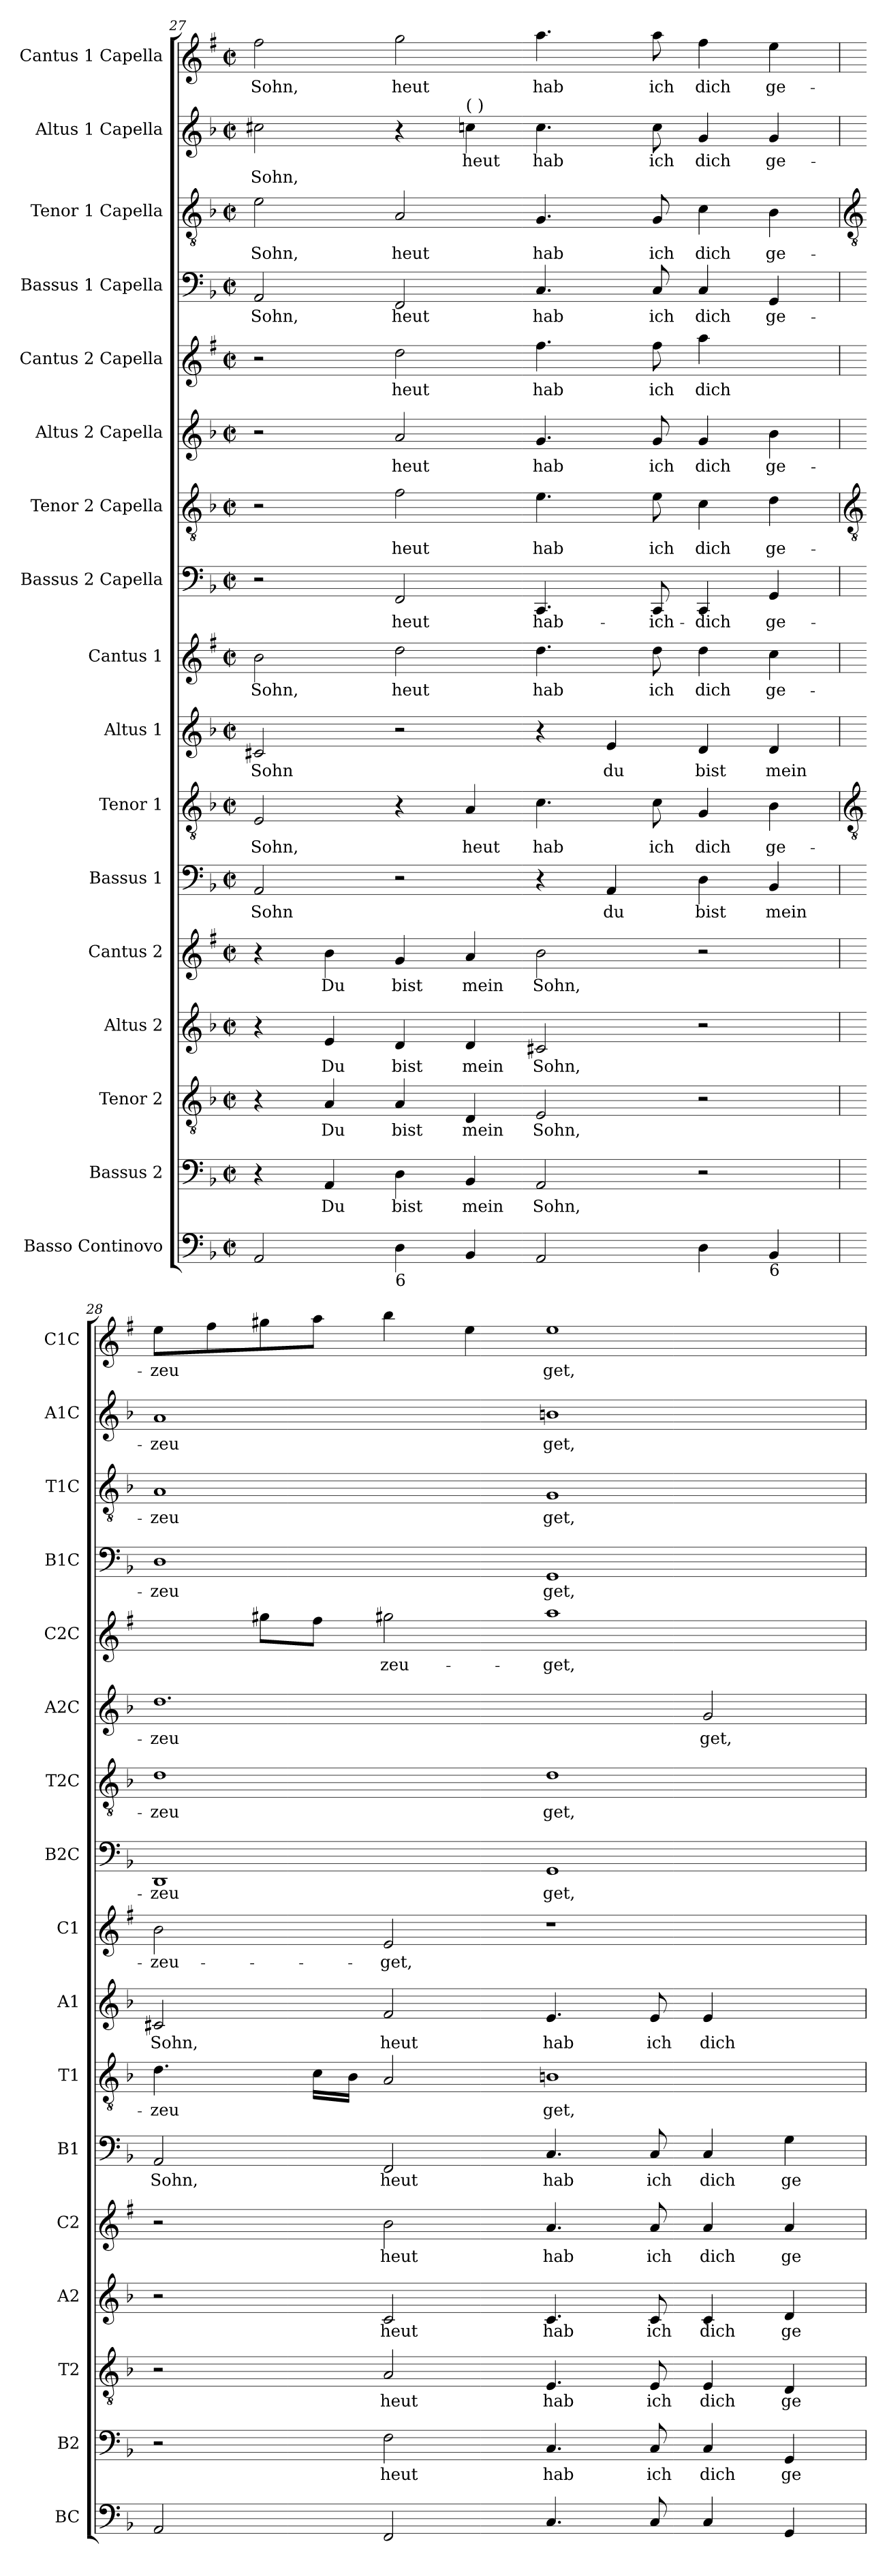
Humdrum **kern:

**kern	**kern	**text	**kern	**text	**kern	**text	**kern	**text	**kern	**text	**kern	**text	**kern	**text	**kern	**text	**kern	**text	**kern	**text	**kern	**text	**kern	**text	**kern	**text	**kern	**text	**kern	**text	**text	**kern	**text
*part17	*part16	*part16	*part15	*part15	*part14	*part14	*part13	*part13	*part12	*part12	*part11	*part11	*part10	*part10	*part9	*part9	*part8	*part8	*part7	*part7	*part6	*part6	*part5	*part5	*part4	*part4	*part3	*part3	*part2	*part2	*part2	*part1	*part1
*staff17	*staff16	*staff16	*staff15	*staff15	*staff14	*staff14	*staff13	*staff13	*staff12	*staff12	*staff11	*staff11	*staff10	*staff10	*staff9	*staff9	*staff8	*staff8	*staff7	*staff7	*staff6	*staff6	*staff5	*staff5	*staff4	*staff4	*staff3	*staff3	*staff2	*staff2	*staff2	*staff1	*staff1
*I"Basso Continovo	*I"Bassus 2	*	*I"Tenor 2	*	*I"Altus 2	*	*I"Cantus 2	*	*I"Bassus 1	*	*I"Tenor 1	*	*I"Altus 1	*	*I"Cantus 1	*	*I"Bassus 2 Capella	*	*I"Tenor 2 Capella	*	*I"Altus 2 Capella	*	*I"Cantus 2 Capella	*	*I"Bassus 1 Capella	*	*I"Tenor 1 Capella	*	*I"Altus 1 Capella	*	*	*I"Cantus 1 Capella	*
*I'BC	*I'B2	*	*I'T2	*	*I'A2	*	*I'C2	*	*I'B1	*	*I'T1	*	*I'A1	*	*I'C1	*	*I'B2C	*	*I'T2C	*	*I'A2C	*	*I'C2C	*	*I'B1C	*	*I'T1C	*	*I'A1C	*	*	*I'C1C	*
*clefF4	*clefF4	*	*clefGv2	*	*clefG2	*	*clefG2	*	*clefF4	*	*clefGv2	*	*clefG2	*	*clefG2	*	*clefF4	*	*clefGv2	*	*clefG2	*	*clefG2	*	*clefF4	*	*clefGv2	*	*clefG2	*	*	*clefG2	*
*	*	*	*	*	*	*	*ITrd1c2	*	*	*	*	*	*	*	*ITrd1c2	*	*	*	*	*	*	*	*ITrd1c2	*	*	*	*	*	*	*	*	*ITrd1c2	*
*k[b-]	*k[b-]	*	*k[b-]	*	*k[b-]	*	*k[b-]	*	*k[b-]	*	*k[b-]	*	*k[b-]	*	*k[b-]	*	*k[b-]	*	*k[b-]	*	*k[b-]	*	*k[b-]	*	*k[b-]	*	*k[b-]	*	*k[b-]	*	*	*k[b-]	*
*F:	*F:	*	*F:	*	*F:	*	*F:	*	*F:	*	*F:	*	*F:	*	*F:	*	*F:	*	*F:	*	*F:	*	*F:	*	*F:	*	*F:	*	*F:	*	*	*F:	*
*M4/2	*M4/2	*	*M4/2	*	*M4/2	*	*M4/2	*	*M4/2	*	*M4/2	*	*M4/2	*	*M4/2	*	*M4/2	*	*M4/2	*	*M4/2	*	*M4/2	*	*M4/2	*	*M4/2	*	*M4/2	*	*	*M4/2	*
*met(c|)	*met(c|)	*	*met(c|)	*	*met(c|)	*	*met(c|)	*	*met(c|)	*	*met(c|)	*	*met(c|)	*	*met(c|)	*	*met(c|)	*	*met(c|)	*	*met(c|)	*	*met(c|)	*	*met(c|)	*	*met(c|)	*	*met(c|)	*	*	*met(c|)	*
=27	=27	=27	=27	=27	=27	=27	=27	=27	=27	=27	=27	=27	=27	=27	=27	=27	=27	=27	=27	=27	=27	=27	=27	=27	=27	=27	=27	=27	=27	=27	=27	=27	=27
!	!	!	!	!	!	!	!	!	!	!LO:LY:b	!	!LO:LY:b	!	!LO:LY:b	!	!LO:LY:b	!	!	!	!	!	!	!	!	!	!LO:LY:b	!	!LO:LY:b	!	!	!LO:LY:b	!	!LO:LY:b
2AA	4r	.	4r	.	4r	.	4r	.	2AA	Sohn	2E	Sohn,	2c#X	Sohn	2a	Sohn,	2r	.	2r	.	2r	.	2r	.	2AA	Sohn,	2e	Sohn,	2cc#X	.	Sohn,	2ee	Sohn,
!	!	!LO:LY:b	!	!LO:LY:b	!	!LO:LY:b	!	!LO:LY:b	!	!	!	!	!	!	!	!	!	!	!	!	!	!	!	!	!	!	!	!	!	!	!	!	!
.	4AA	Du	4A	Du	4e	Du	4a	Du	.	.	.	.	.	.	.	.	.	.	.	.	.	.	.	.	.	.	.	.	.	.	.	.	.
!LO:TX:b:t=6	!	!	!	!	!	!	!	!	!	!	!	!	!	!	!	!	!	!	!	!	!	!	!	!	!	!	!	!	!	!	!	!	!
!	!	!LO:LY:b	!	!LO:LY:b	!	!LO:LY:b	!	!LO:LY:b	!	!	!	!	!	!	!	!LO:LY:b	!	!LO:LY:b	!	!LO:LY:b	!	!LO:LY:b	!	!LO:LY:b	!	!LO:LY:b	!	!LO:LY:b	!	!	!	!	!LO:LY:b
4D	4D	bist	4A	bist	4d	bist	4f	bist	2r	.	4r	.	2r	.	2cc	heut	2FF	heut	2f	heut	2a	heut	2cc	heut	2FF	heut	2A	heut	4r	.	.	2ff	heut
!	!	!	!	!	!	!	!	!	!	!	!	!	!	!	!	!	!	!	!	!	!	!	!	!	!	!	!	!	!LO:TX:a:t=(  )	!	!	!	!
!	!	!LO:LY:b	!	!LO:LY:b	!	!LO:LY:b	!	!LO:LY:b	!	!	!	!LO:LY:b	!	!	!	!	!	!	!	!	!	!	!	!	!	!	!	!	!	!LO:LY:b	!	!	!
4BB-	4BB-	mein	4D	mein	4d	mein	4g	mein	.	.	4A	heut	.	.	.	.	.	.	.	.	.	.	.	.	.	.	.	.	4cc	heut	.	.	.
!	!	!LO:LY:b	!	!LO:LY:b	!	!LO:LY:b	!	!LO:LY:b	!	!	!	!LO:LY:b	!	!	!	!LO:LY:b	!	!LO:LY:b	!	!LO:LY:b	!	!LO:LY:b	!	!LO:LY:b	!	!LO:LY:b	!	!LO:LY:b	!	!LO:LY:b	!	!	!LO:LY:b
2AA	2AA	Sohn,	2E	Sohn,	2c#X	Sohn,	2a	Sohn,	4r	.	4.c	hab	4r	.	4.cc	hab	4.CC	hab-	4.e	hab	4.g	hab	4.ee	hab	4.C	hab	4.G	hab	4.cc	hab	.	4.gg	hab
!	!	!	!	!	!	!	!	!	!	!LO:LY:b	!	!	!	!LO:LY:b	!	!	!	!	!	!	!	!	!	!	!	!	!	!	!	!	!	!	!
.	.	.	.	.	.	.	.	.	4AA	du	.	.	4e	du	.	.	.	.	.	.	.	.	.	.	.	.	.	.	.	.	.	.	.
!	!	!	!	!	!	!	!	!	!	!	!	!LO:LY:b	!	!	!	!LO:LY:b	!	!LO:LY:b	!	!LO:LY:b	!	!LO:LY:b	!	!LO:LY:b	!	!LO:LY:b	!	!LO:LY:b	!	!LO:LY:b	!	!	!LO:LY:b
.	.	.	.	.	.	.	.	.	.	.	8c	ich	.	.	8cc	ich	8CC	-ich-	8e	ich	8g	ich	8ee	ich	8C	ich	8G	ich	8cc	ich	.	8gg	ich
!	!	!	!	!	!	!	!	!	!	!LO:LY:b	!	!LO:LY:b	!	!LO:LY:b	!	!LO:LY:b	!	!LO:LY:b	!	!LO:LY:b	!	!LO:LY:b	!	!LO:LY:b	!	!LO:LY:b	!	!LO:LY:b	!	!LO:LY:b	!	!	!LO:LY:b
4D	2r	.	2r	.	2r	.	2r	.	4D	bist	4G	dich	4d	bist	4cc	dich	4CC	-dich	4c	dich	4g	dich	4gg	dich	4C	dich	4c	dich	4g	dich	.	4ee	dich
!LO:TX:b:t=6	!	!	!	!	!	!	!	!	!	!	!	!	!	!	!	!	!	!	!	!	!	!	!	!	!	!	!	!	!	!	!	!	!
!	!	!	!	!	!	!	!	!	!	!LO:LY:b	!	!LO:LY:b	!	!LO:LY:b	!	!LO:LY:b	!	!LO:LY:b	!	!LO:LY:b	!	!LO:LY:b	!	!LO:LY:b	!	!LO:LY:b	!	!LO:LY:b	!	!LO:LY:b	!	!	!LO:LY:b
4BB-	.	.	.	.	.	.	.	.	4BB-	mein	4B-	ge-	4d	mein	4b-	ge-	4GG	ge-	4d	ge-	4b-	ge-	[4ggyy	ge	4GG	ge-	4B-	ge-	4g	ge-	.	4dd	ge-
!!LO:LB:g=z
=28	=28	=28	=28	=28	=28	=28	=28	=28	=28	=28	=28	=28	=28	=28	=28	=28	=28	=28	=28	=28	=28	=28	=28	=28	=28	=28	=28	=28	=28	=28	=28	=28	=28
*	*	*	*	*	*	*	*	*	*	*	*clefGv2	*	*	*	*	*	*	*	*clefGv2	*	*	*	*	*	*	*	*clefGv2	*	*	*	*	*	*
!	!	!	!	!	!	!	!	!	!	!LO:LY:b	!	!LO:LY:b	!	!LO:LY:b	!	!LO:LY:b	!	!LO:LY:b	!	!LO:LY:b	!	!LO:LY:b	!	!	!	!LO:LY:b	!	!LO:LY:b	!	!LO:LY:b	!	!	!LO:LY:b
2AA	2r	.	2r	.	2r	.	2r	.	2AA	Sohn,	4.d	-zeu	2c#X	Sohn,	2a	-zeu-	1DD	-zeu	1d	-zeu	1.dd	-zeu	4ggyy]	.	1D	-zeu	1A	-zeu	1a	-zeu	.	8ddL	-zeu
.	.	.	.	.	.	.	.	.	.	.	.	.	.	.	.	.	.	.	.	.	.	.	.	.	.	.	.	.	.	.	.	8ee	.
.	.	.	.	.	.	.	.	.	.	.	.	.	.	.	.	.	.	.	.	.	.	.	8ff#XL	.	.	.	.	.	.	.	.	8ff#X	.
.	.	.	.	.	.	.	.	.	.	.	16cLL	.	.	.	.	.	.	.	.	.	.	.	8eeJ	.	.	.	.	.	.	.	.	8ggJ	.
.	.	.	.	.	.	.	.	.	.	.	16B-JJ	.	.	.	.	.	.	.	.	.	.	.	.	.	.	.	.	.	.	.	.	.	.
!	!	!LO:LY:b	!	!LO:LY:b	!	!LO:LY:b	!	!LO:LY:b	!	!LO:LY:b	!	!	!	!LO:LY:b	!	!LO:LY:b	!	!	!	!	!	!	!	!LO:LY:b	!	!	!	!	!	!	!	!	!
2FF	2F	heut	2A	heut	2c	heut	2a	heut	2FF	heut	2A	.	2f	heut	2d	-get,	.	.	.	.	.	.	2ff#X	zeu-	.	.	.	.	.	.	.	4aa	.
.	.	.	.	.	.	.	.	.	.	.	.	.	.	.	.	.	.	.	.	.	.	.	.	.	.	.	.	.	.	.	.	4dd	.
!	!	!LO:LY:b	!	!LO:LY:b	!	!LO:LY:b	!	!LO:LY:b	!	!LO:LY:b	!	!LO:LY:b	!	!LO:LY:b	!	!	!	!LO:LY:b	!	!LO:LY:b	!	!	!	!LO:LY:b	!	!LO:LY:b	!	!LO:LY:b	!	!LO:LY:b	!	!	!LO:LY:b
4.C	4.C	hab	4.E	hab	4.c	hab	4.g	hab	4.C	hab	1Bn	get,	4.e	hab	1r	.	1GG	get,	1d	get,	.	.	1gg	-get,	1GG	get,	1G	get,	1bn	get,	.	1dd	get,
!	!	!LO:LY:b	!	!LO:LY:b	!	!LO:LY:b	!	!LO:LY:b	!	!LO:LY:b	!	!	!	!LO:LY:b	!	!	!	!	!	!	!	!	!	!	!	!	!	!	!	!	!	!	!
8C	8C	ich	8E	ich	8c	ich	8g	ich	8C	ich	.	.	8e	ich	.	.	.	.	.	.	.	.	.	.	.	.	.	.	.	.	.	.	.
!	!	!LO:LY:b	!	!LO:LY:b	!	!LO:LY:b	!	!LO:LY:b	!	!LO:LY:b	!	!	!	!LO:LY:b	!	!	!	!	!	!	!	!LO:LY:b	!	!	!	!	!	!	!	!	!	!	!
4C	4C	dich	4E	dich	4c	dich	4g	dich	4C	dich	.	.	4e	dich	.	.	.	.	.	.	2g	get,	.	.	.	.	.	.	.	.	.	.	.
!	!	!LO:LY:b	!	!LO:LY:b	!	!LO:LY:b	!	!LO:LY:b	!	!LO:LY:b	!	!	!	!LO:LY:b	!	!	!	!	!	!	!	!	!	!	!	!	!	!	!	!	!	!	!
4GG	4GG	ge-	4D	ge-	4d	ge-	4g	ge-	4G	ge-	.	.	[4gyy	ge	.	.	.	.	.	.	.	.	.	.	.	.	.	.	.	.	.	.	.
=	=	=	=	=	=	=	=	=	=	=	=	=	=	=	=	=	=	=	=	=	=	=	=	=	=	=	=	=	=	=	=	=	=
*-	*-	*-	*-	*-	*-	*-	*-	*-	*-	*-	*-	*-	*-	*-	*-	*-	*-	*-	*-	*-	*-	*-	*-	*-	*-	*-	*-	*-	*-	*-	*-	*-	*-
